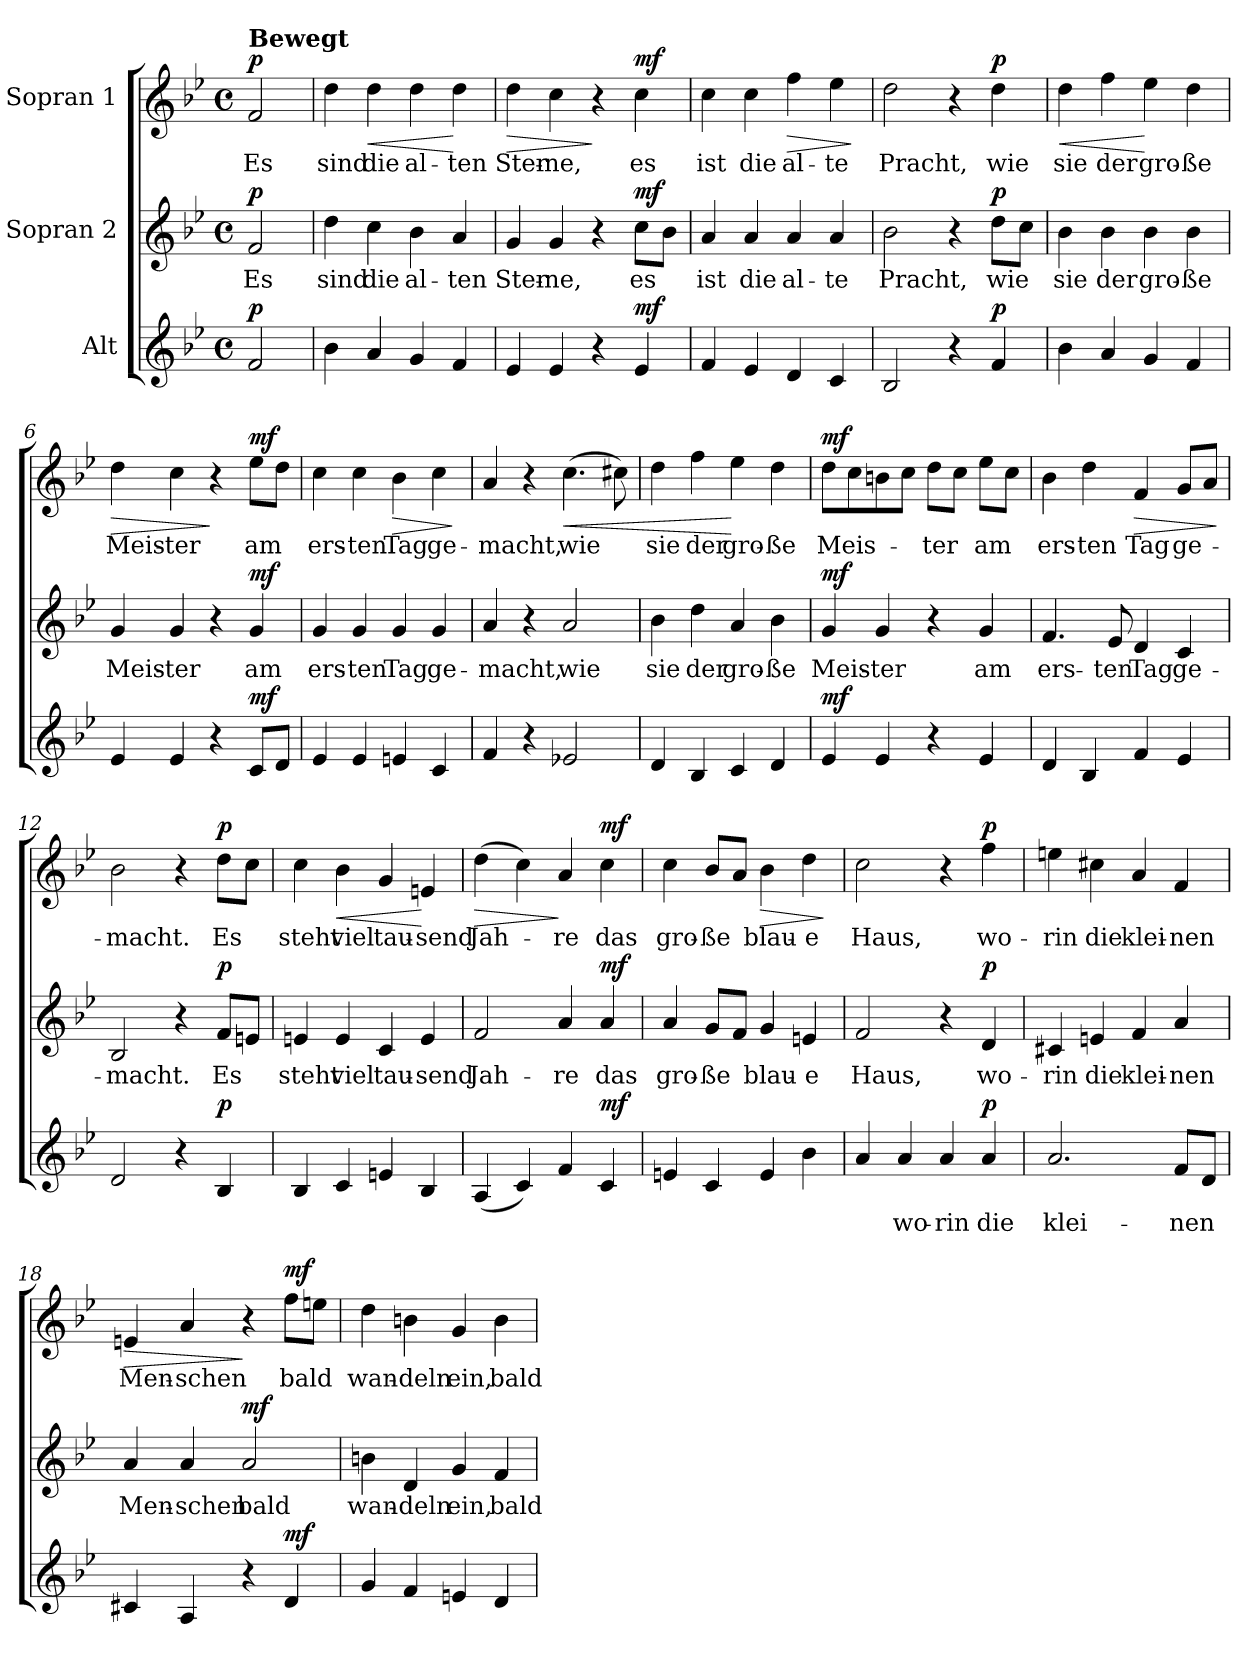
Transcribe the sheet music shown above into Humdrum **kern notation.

**kern	**text	**dynam	**kern	**text	**dynam	**kern	**text	**dynam
*part3	*part3	*part3	*part2	*part2	*part2	*part1	*part1	*part1
*staff3	*staff3	*staff3	*staff2	*staff2	*staff2	*staff1	*staff1	*staff1
*I"Alt	*	*	*I"Sopran 2	*	*	*I"Sopran 1	*	*
*clefG2	*	*	*clefG2	*	*	*clefG2	*	*
*k[b-e-]	*	*	*k[b-e-]	*	*	*k[b-e-]	*	*
*M4/4	*	*	*M4/4	*	*	*M4/4	*	*
*met(c)	*	*	*met(c)	*	*	*met(c)	*	*
=	=	=	=	=	=	=	=	=
!	!	!	!	!	!	!LO:TX:a:B:t=Bewegt	!	!
!	!	!LO:DY:a	!	!LO:LY:b	!LO:DY:a	!	!LO:LY:b	!LO:DY:a
2f/	.	p	2f/	Es	p	2f/	Es	p
=1	=1	=1	=1	=1	=1	=1	=1	=1
!	!	!	!	!LO:LY:b	!	!	!LO:LY:b	!
4b-\	.	.	4dd\	sind	.	4dd\	sind	.
!	!	!	!	!LO:LY:b	!	!	!LO:LY:b	!LO:HP:b
4a/	.	.	4cc\	die	.	4dd\	die	<
!	!	!	!	!LO:LY:b	!	!	!LO:LY:b	!
4g/	.	.	4b-\	al-	.	4dd\	al-	.
!	!	!	!	!LO:LY:b	!	!	!LO:LY:b	!
4f/	.	.	4a/	-ten	.	4dd\	-ten	[
=2	=2	=2	=2	=2	=2	=2	=2	=2
!	!	!	!	!LO:LY:b	!	!	!LO:LY:b	!LO:HP:b
4e-/	.	.	4g/	Ster-	.	4dd\	Ster-	>
!	!	!	!	!LO:LY:b	!	!	!LO:LY:b	!
4e-/	.	.	4g/	-ne,	.	4cc\	-ne,	.
4r	.	.	4r	.	.	4r	.	]
!	!	!LO:DY:a	!	!LO:LY:b	!LO:DY:a	!	!LO:LY:b	!LO:DY:a
4e-/	.	mf	8cc\L	es	mf	4cc\	es	mf
.	.	.	8b-\J	.	.	.	.	.
=3	=3	=3	=3	=3	=3	=3	=3	=3
!	!	!	!	!LO:LY:b	!	!	!LO:LY:b	!
4f/	.	.	4a/	ist	.	4cc\	ist	.
!	!	!	!	!LO:LY:b	!	!	!LO:LY:b	!
4e-/	.	.	4a/	die	.	4cc\	die	.
!	!	!	!	!LO:LY:b	!	!	!LO:LY:b	!LO:HP:b
4d/	.	.	4a/	al-	.	4ff\	al-	>
!	!	!	!	!LO:LY:b	!	!	!LO:LY:b	!
4c/	.	.	4a/	-te	.	4ee-\	-te	.
.	.	.	.	.	.	.	.	]
=4	=4	=4	=4	=4	=4	=4	=4	=4
!	!	!	!	!LO:LY:b	!	!	!LO:LY:b	!
2B-/	.	.	2b-\	Pracht,	.	2dd\	Pracht,	.
4r	.	.	4r	.	.	4r	.	.
!	!	!LO:DY:a	!	!LO:LY:b	!LO:DY:a	!	!LO:LY:b	!LO:DY:a
4f/	.	p	8dd\L	wie	p	4dd\	wie	p
.	.	.	8cc\J	.	.	.	.	.
!!LO:LB:g=z
=5	=5	=5	=5	=5	=5	=5	=5	=5
!	!	!	!	!LO:LY:b	!	!	!LO:LY:b	!LO:HP:b
4b-\	.	.	4b-\	sie	.	4dd\	sie	<
!	!	!	!	!LO:LY:b	!	!	!LO:LY:b	!
4a/	.	.	4b-\	der	.	4ff\	der	.
!	!	!	!	!LO:LY:b	!	!	!LO:LY:b	!
4g/	.	.	4b-\	gro-	.	4ee-\	gro-	[
!	!	!	!	!LO:LY:b	!	!	!LO:LY:b	!
4f/	.	.	4b-\	-ße	.	4dd\	-ße	.
=6	=6	=6	=6	=6	=6	=6	=6	=6
!	!	!	!	!LO:LY:b	!	!	!LO:LY:b	!LO:HP:b
4e-/	.	.	4g/	Meis-	.	4dd\	Meis-	>
!	!	!	!	!LO:LY:b	!	!	!LO:LY:b	!
4e-/	.	.	4g/	-ter	.	4cc\	-ter	.
4r	.	.	4r	.	.	4r	.	]
!	!	!LO:DY:a	!	!LO:LY:b	!LO:DY:a	!	!LO:LY:b	!LO:DY:a
8c/L	.	mf	4g/	am	mf	8ee-\L	am	mf
8d/J	.	.	.	.	.	8dd\J	.	.
=7	=7	=7	=7	=7	=7	=7	=7	=7
!	!	!	!	!LO:LY:b	!	!	!LO:LY:b	!
4e-/	.	.	4g/	ers-	.	4cc\	ers-	.
!	!	!	!	!LO:LY:b	!	!	!LO:LY:b	!
4e-/	.	.	4g/	-ten	.	4cc\	-ten	.
!	!	!	!	!LO:LY:b	!	!	!LO:LY:b	!LO:HP:b
4en/	.	.	4g/	Tag	.	4b-\	Tag	>
!	!	!	!	!LO:LY:b	!	!	!LO:LY:b	!
4c/	.	.	4g/	ge-	.	4cc\	ge-	.
.	.	.	.	.	.	.	.	]
=8	=8	=8	=8	=8	=8	=8	=8	=8
!	!	!	!	!LO:LY:b	!	!	!LO:LY:b	!
4f/	.	.	4a/	-macht,	.	4a/	-macht,	.
4r	.	.	4r	.	.	4r	.	.
!	!	!	!	!LO:LY:b	!	!	!LO:LY:b	!LO:HP:b
2e-X/	.	.	2a/	wie	.	(4.cc\	wie	<
.	.	.	.	.	.	8cc#X\)	.	.
=9	=9	=9	=9	=9	=9	=9	=9	=9
!	!	!	!	!LO:LY:b	!	!	!LO:LY:b	!
4d/	.	.	4b-\	sie	.	4dd\	sie	.
!	!	!	!	!LO:LY:b	!	!	!LO:LY:b	!
4B-/	.	.	4dd\	der	.	4ff\	der	.
!	!	!	!	!LO:LY:b	!	!	!LO:LY:b	!
4c/	.	.	4a/	gro-	.	4ee-\	gro-	[
!	!	!	!	!LO:LY:b	!	!	!LO:LY:b	!
4d/	.	.	4b-\	-ße	.	4dd\	-ße	.
!!LO:LB:g=z
=10	=10	=10	=10	=10	=10	=10	=10	=10
!	!	!LO:DY:a	!	!LO:LY:b	!LO:DY:a	!	!LO:LY:b	!LO:DY:a
4e-/	.	mf	4g/	Meis-	mf	8dd\L	Meis-	mf
.	.	.	.	.	.	8cc\	.	.
!	!	!	!	!LO:LY:b	!	!	!	!
4e-/	.	.	4g/	-ter	.	8bn\	.	.
.	.	.	.	.	.	8cc\J	.	.
!	!	!	!	!	!	!	!LO:LY:b	!
4r	.	.	4r	.	.	8dd\L	-ter	.
.	.	.	.	.	.	8cc\J	.	.
!	!	!	!	!LO:LY:b	!	!	!LO:LY:b	!
4e-/	.	.	4g/	am	.	8ee-\L	am	.
.	.	.	.	.	.	8cc\J	.	.
=11	=11	=11	=11	=11	=11	=11	=11	=11
!	!	!	!	!LO:LY:b	!	!	!LO:LY:b	!
4d/	.	.	4.f/	ers-	.	4b-\	ers-	.
!	!	!	!	!	!	!	!LO:LY:b	!
4B-/	.	.	.	.	.	4dd\	-ten	.
!	!	!	!	!LO:LY:b	!	!	!	!
.	.	.	8e-/	-ten	.	.	.	.
!	!	!	!	!LO:LY:b	!	!	!LO:LY:b	!LO:HP:b
4f/	.	.	4d/	Tag	.	4f/	Tag	>
!	!	!	!	!LO:LY:b	!	!	!LO:LY:b	!
4e-/	.	.	4c/	ge-	.	8g/L	ge-	.
.	.	.	.	.	.	8a/J	.	.
.	.	.	.	.	.	.	.	]
=12	=12	=12	=12	=12	=12	=12	=12	=12
!	!	!	!	!LO:LY:b	!	!	!LO:LY:b	!
2d/	.	.	2B-/	-macht.	.	2b-\	-macht.	.
4r	.	.	4r	.	.	4r	.	.
!	!	!LO:DY:a	!	!LO:LY:b	!LO:DY:a	!	!LO:LY:b	!LO:DY:a
4B-/	.	p	8f/L	Es	p	8dd\L	Es	p
.	.	.	8en/J	.	.	8cc\J	.	.
=13	=13	=13	=13	=13	=13	=13	=13	=13
!	!	!	!	!LO:LY:b	!	!	!LO:LY:b	!
4B-/	.	.	4en/	steht	.	4cc\	steht	.
!	!	!	!	!LO:LY:b	!	!	!LO:LY:b	!LO:HP:b
4c/	.	.	4e/	viel	.	4b-\	viel	<
!	!	!	!	!LO:LY:b	!	!	!LO:LY:b	!
4en/	.	.	4c/	tau-	.	4g/	tau-	.
!	!	!	!	!LO:LY:b	!	!	!LO:LY:b	!
4B-/	.	.	4e/	-send	.	4en/	-send	[
=14	=14	=14	=14	=14	=14	=14	=14	=14
!	!	!	!	!LO:LY:b	!	!	!LO:LY:b	!LO:HP:b
(4A/	.	.	2f/	Jah-	.	(4dd\	Jah-	>
4c/)	.	.	.	.	.	4cc\)	.	.
!	!	!	!	!LO:LY:b	!	!	!LO:LY:b	!
4f/	.	.	4a/	-re	.	4a/	-re	]
!	!	!LO:DY:a	!	!LO:LY:b	!LO:DY:a	!	!LO:LY:b	!LO:DY:a
4c/	.	mf	4a/	das	mf	4cc\	das	mf
!!LO:LB:g=z
=15	=15	=15	=15	=15	=15	=15	=15	=15
!	!	!	!	!LO:LY:b	!	!	!LO:LY:b	!
4en/	.	.	4a/	gro-	.	4cc\	gro-	.
!	!	!	!	!LO:LY:b	!	!	!LO:LY:b	!
4c/	.	.	8g/L	-ße	.	8b-/L	-ße	.
.	.	.	8f/J	.	.	8a/J	.	.
!	!	!	!	!LO:LY:b	!	!	!LO:LY:b	!LO:HP:b
4e/	.	.	4g/	blau-	.	4b-\	blau-	>
!	!	!	!	!LO:LY:b	!	!	!LO:LY:b	!
4b-\	.	.	4en/	-e	.	4dd\	-e	.
.	.	.	.	.	.	.	.	]
=16	=16	=16	=16	=16	=16	=16	=16	=16
!	!	!	!	!LO:LY:b	!	!	!LO:LY:b	!
4a/	.	.	2f/	Haus,	.	2cc\	Haus,	.
!	!LO:LY:b	!	!	!	!	!	!	!
4a/	wo-	.	.	.	.	.	.	.
!	!LO:LY:b	!	!	!	!	!	!	!
4a/	-rin	.	4r	.	.	4r	.	.
!	!LO:LY:b	!LO:DY:a	!	!LO:LY:b	!LO:DY:a	!	!LO:LY:b	!LO:DY:a
4a/	die	p	4d/	wo-	p	4ff\	wo-	p
=17	=17	=17	=17	=17	=17	=17	=17	=17
!	!LO:LY:b	!	!	!LO:LY:b	!	!	!LO:LY:b	!
2.a/	klei-	.	4c#X/	-rin	.	4een\	-rin	.
!	!	!	!	!LO:LY:b	!	!	!LO:LY:b	!
.	.	.	4en/	die	.	4cc#X\	die	.
!	!	!	!	!LO:LY:b	!	!	!LO:LY:b	!
.	.	.	4f/	klei-	.	4a/	klei-	.
!	!LO:LY:b	!	!	!LO:LY:b	!	!	!LO:LY:b	!
8f/L	-nen	.	4a/	-nen	.	4f/	-nen	.
8d/J	.	.	.	.	.	.	.	.
=18	=18	=18	=18	=18	=18	=18	=18	=18
!	!	!	!	!LO:LY:b	!	!	!LO:LY:b	!LO:HP:b
4c#X/	.	.	4a/	Men-	.	4en/	Men-	>
!	!	!	!	!LO:LY:b	!	!	!LO:LY:b	!
4A/	.	.	4a/	-schen	.	4a/	-schen	.
!	!	!	!	!LO:LY:b	!LO:DY:a	!	!	!
4r	.	.	2a/	bald	mf	4r	.	]
!	!	!LO:DY:a	!	!	!	!	!LO:LY:b	!LO:DY:a
4d/	.	mf	.	.	.	8ff\L	bald	mf
.	.	.	.	.	.	8een\J	.	.
=19	=19	=19	=19	=19	=19	=19	=19	=19
!	!	!	!	!LO:LY:b	!	!	!LO:LY:b	!
4g/	.	.	4bn\	wan-	.	4dd\	wan-	.
!	!	!	!	!LO:LY:b	!	!	!LO:LY:b	!
4f/	.	.	4d/	-deln	.	4bn\	-deln	.
!	!	!	!	!LO:LY:b	!	!	!LO:LY:b	!
4en/	.	.	4g/	ein,	.	4g/	ein,	.
!	!	!	!	!LO:LY:b	!	!	!LO:LY:b	!
4d/	.	.	4f/	bald	.	4b\	bald	.
=	=	=	=	=	=	=	=	=
*-	*-	*-	*-	*-	*-	*-	*-	*-
